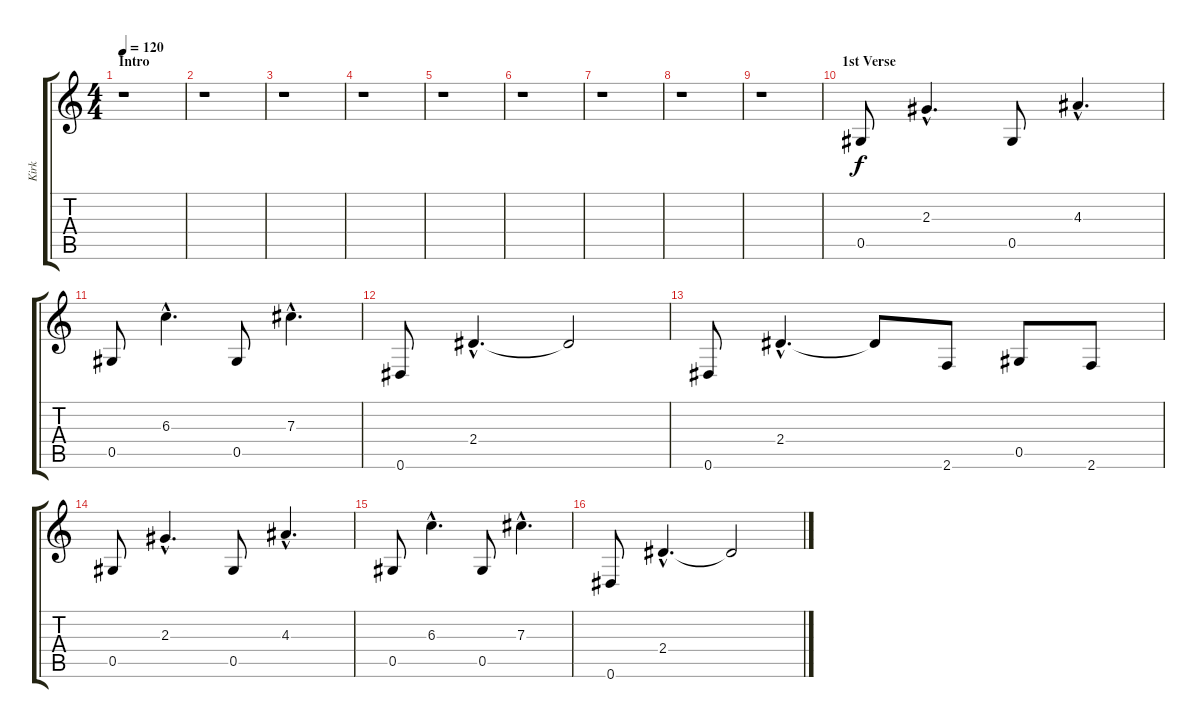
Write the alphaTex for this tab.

\track ("Kirk" "Kirk") {instrument acousticguitarnylon}
\staff {score tabs}
\tuning (Eb4 Bb3 Gb3 Db3 Ab2 Eb2) {hide}
\ts (4 4)
\section ("" "Intro")
\tempo 120
\clef g2
\ks c
r.1{dy f instrument acousticguitarnylon} |
r.1 |
r.1 |
r.1 |
r.1 |
r.1 |
r.1 |
r.1 |
r.1 |
\section ("" "1st Verse")
0.5.8 2.3{hac}.4{d} 0.5.8 4.3{hac}.4{d} |
0.5.8 6.3{hac}.4{d} 0.5.8 7.3{hac}.4{d} |
0.6.8 2.4{hac}.4{d} 2.4{t}.2 |
0.6.8 2.4{hac}.4{d} 2.4{t}.8 2.6.8 0.5.8 2.6.8 |
0.5.8 2.3{hac}.4{d} 0.5.8 4.3{hac}.4{d} |
0.5.8 6.3{hac}.4{d} 0.5.8 7.3{hac}.4{d} |
0.6.8 2.4{hac}.4{d} 2.4{t}.2
